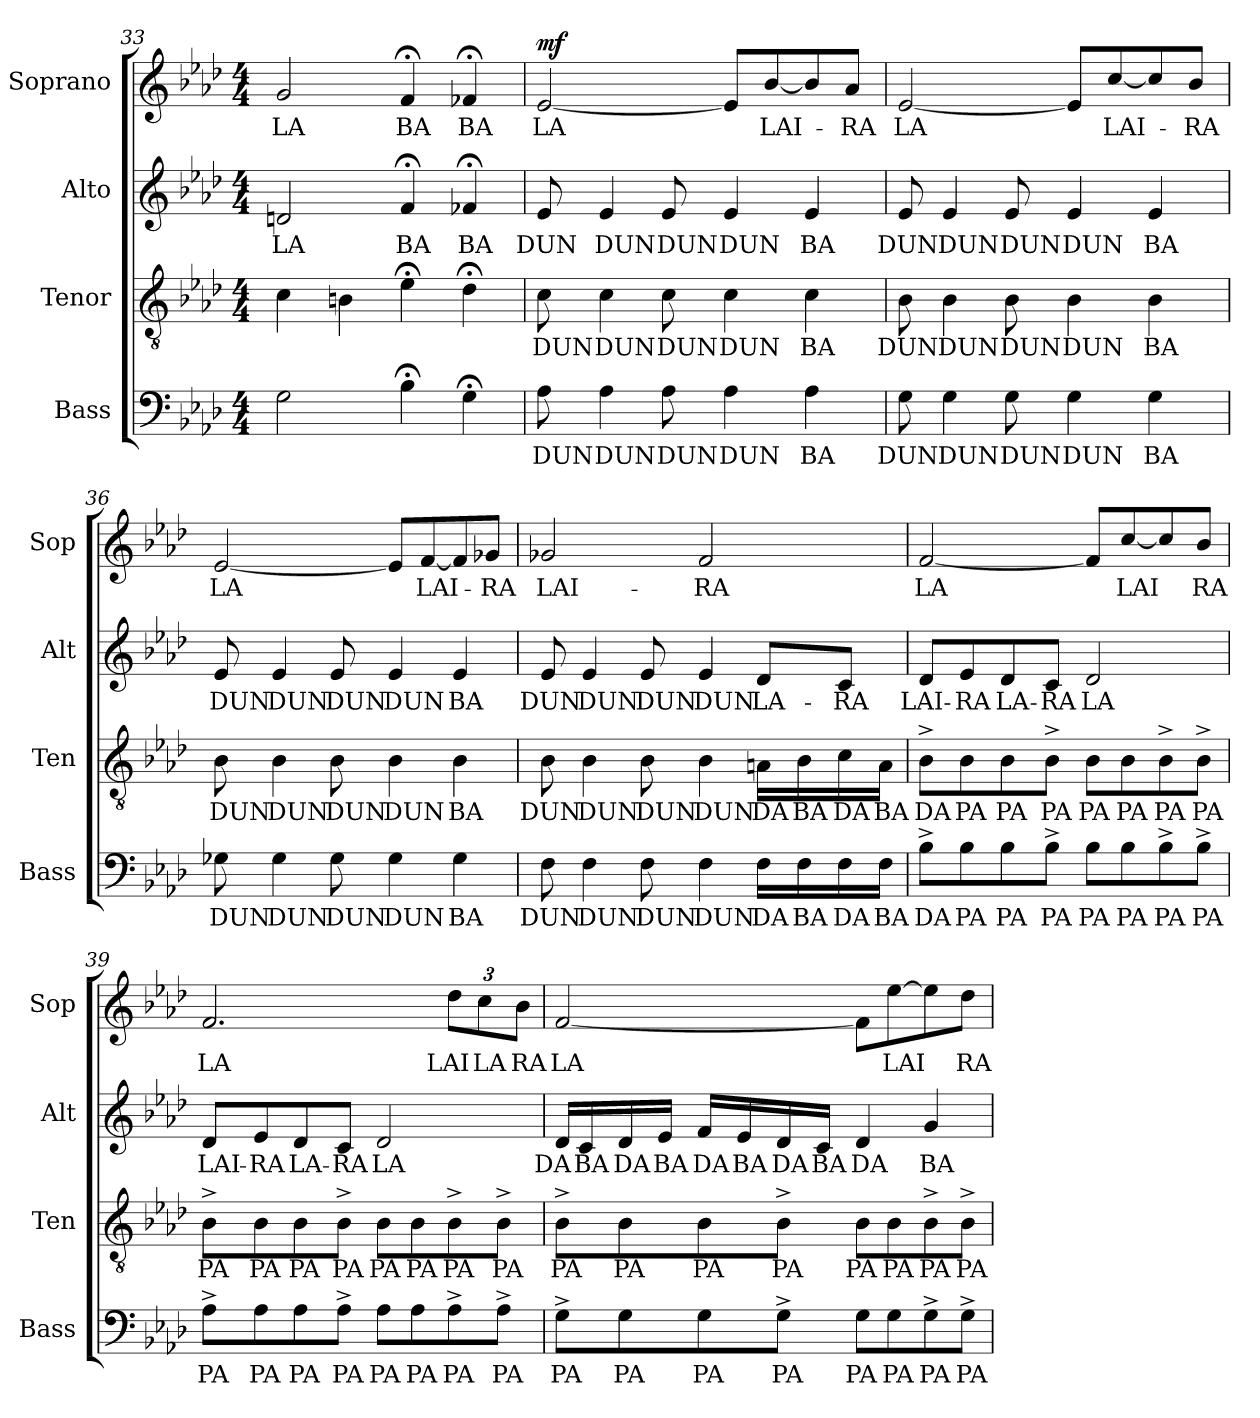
**kern	**text	**kern	**text	**kern	**text	**kern	**text	**dynam
*part4	*part4	*part3	*part3	*part2	*part2	*part1	*part1	*part1
*staff4	*staff4	*staff3	*staff3	*staff2	*staff2	*staff1	*staff1	*staff1
*I"Bass	*	*I"Tenor	*	*I"Alto	*	*I"Soprano	*	*
*I'Bass	*	*I'Ten	*	*I'Alt	*	*I'Sop	*	*
*clefF4	*	*clefGv2	*	*clefG2	*	*clefG2	*	*
*k[b-e-a-d-]	*	*k[b-e-a-d-]	*	*k[b-e-a-d-]	*	*k[b-e-a-d-]	*	*
*M4/4	*	*M4/4	*	*M4/4	*	*M4/4	*	*
=33	=33	=33	=33	=33	=33	=33	=33	=33
!	!	!	!	!	!LO:LY:b	!	!LO:LY:b	!
2G\	.	4c\	.	2dn/	LA	2g/	LA	.
.	.	4Bn\	.	.	.	.	.	.
!	!	!	!	!	!LO:LY:b	!	!LO:LY:b	!
4B-;<\	.	4e-;<\	.	4f;</	BA	4f;</	BA	.
!	!	!	!	!	!LO:LY:b	!	!LO:LY:b	!
4G;<\	.	4d-;<\	.	4f-X;</	BA	4f-X;</	BA	.
=34	=34	=34	=34	=34	=34	=34	=34	=34
*	*	*	*	*	*	*MM100	*	*
!	!LO:LY:b	!	!LO:LY:b	!	!LO:LY:b	!	!LO:LY:b	!LO:DY:a
8A-\	DUN	8c\	DUN	8e-/	DUN	[2e-/	LA	mf
!	!LO:LY:b	!	!LO:LY:b	!	!LO:LY:b	!	!	!
4A-\	DUN	4c\	DUN	4e-/	DUN	.	.	.
!	!LO:LY:b	!	!LO:LY:b	!	!LO:LY:b	!	!	!
8A-\	DUN	8c\	DUN	8e-/	DUN	.	.	.
!	!LO:LY:b	!	!LO:LY:b	!	!LO:LY:b	!	!	!
4A-\	DUN	4c\	DUN	4e-/	DUN	8e-/L]	.	.
!	!	!	!	!	!	!	!LO:LY:b	!
.	.	.	.	.	.	[8b-/	LAI-	.
!	!LO:LY:b	!	!LO:LY:b	!	!LO:LY:b	!	!	!
4A-\	BA	4c\	BA	4e-/	BA	8b-/]	.	.
!	!	!	!	!	!	!	!LO:LY:b	!
.	.	.	.	.	.	8a-/J	-RA	.
!!LO:LB:g=z
=35	=35	=35	=35	=35	=35	=35	=35	=35
!	!LO:LY:b	!	!LO:LY:b	!	!LO:LY:b	!	!LO:LY:b	!
8G\	DUN	8B-\	DUN	8e-/	DUN	[2e-/	LA	.
!	!LO:LY:b	!	!LO:LY:b	!	!LO:LY:b	!	!	!
4G\	DUN	4B-\	DUN	4e-/	DUN	.	.	.
!	!LO:LY:b	!	!LO:LY:b	!	!LO:LY:b	!	!	!
8G\	DUN	8B-\	DUN	8e-/	DUN	.	.	.
!	!LO:LY:b	!	!LO:LY:b	!	!LO:LY:b	!	!	!
4G\	DUN	4B-\	DUN	4e-/	DUN	8e-/L]	.	.
!	!	!	!	!	!	!	!LO:LY:b	!
.	.	.	.	.	.	[8cc/	LAI-	.
!	!LO:LY:b	!	!LO:LY:b	!	!LO:LY:b	!	!	!
4G\	BA	4B-\	BA	4e-/	BA	8cc/]	.	.
!	!	!	!	!	!	!	!LO:LY:b	!
.	.	.	.	.	.	8b-/J	-RA	.
=36	=36	=36	=36	=36	=36	=36	=36	=36
!	!LO:LY:b	!	!LO:LY:b	!	!LO:LY:b	!	!LO:LY:b	!
8G-X\	DUN	8B-\	DUN	8e-/	DUN	[2e-/	LA	.
!	!LO:LY:b	!	!LO:LY:b	!	!LO:LY:b	!	!	!
4G-\	DUN	4B-\	DUN	4e-/	DUN	.	.	.
!	!LO:LY:b	!	!LO:LY:b	!	!LO:LY:b	!	!	!
8G-\	DUN	8B-\	DUN	8e-/	DUN	.	.	.
!	!LO:LY:b	!	!LO:LY:b	!	!LO:LY:b	!	!	!
4G-\	DUN	4B-\	DUN	4e-/	DUN	8e-/L]	.	.
!	!	!	!	!	!	!	!LO:LY:b	!
.	.	.	.	.	.	[8f/	LAI-	.
!	!LO:LY:b	!	!LO:LY:b	!	!LO:LY:b	!	!	!
4G-\	BA	4B-\	BA	4e-/	BA	8f/]	.	.
!	!	!	!	!	!	!	!LO:LY:b	!
.	.	.	.	.	.	8g-X/J	-RA	.
=37	=37	=37	=37	=37	=37	=37	=37	=37
!	!LO:LY:b	!	!LO:LY:b	!	!LO:LY:b	!	!LO:LY:b	!
8F\	DUN	8B-\	DUN	8e-/	DUN	2g-X/	LAI-	.
!	!LO:LY:b	!	!LO:LY:b	!	!LO:LY:b	!	!	!
4F\	DUN	4B-\	DUN	4e-/	DUN	.	.	.
!	!LO:LY:b	!	!LO:LY:b	!	!LO:LY:b	!	!	!
8F\	DUN	8B-\	DUN	8e-/	DUN	.	.	.
!	!LO:LY:b	!	!LO:LY:b	!	!LO:LY:b	!	!LO:LY:b	!
4F\	DUN	4B-\	DUN	4e-/	DUN	2f/	-RA	.
!	!LO:LY:b	!	!LO:LY:b	!	!LO:LY:b	!	!	!
16F\LL	DA	16An\LL	DA	8d-/L	LA-	.	.	.
!	!LO:LY:b	!	!LO:LY:b	!	!	!	!	!
16F\	BA	16B-\	BA	.	.	.	.	.
!	!LO:LY:b	!	!LO:LY:b	!	!LO:LY:b	!	!	!
16F\	DA	16c\	DA	8c/J	-RA	.	.	.
!	!LO:LY:b	!	!LO:LY:b	!	!	!	!	!
16F\JJ	BA	16A\JJ	BA	.	.	.	.	.
=38	=38	=38	=38	=38	=38	=38	=38	=38
!	!LO:LY:b	!	!LO:LY:b	!	!LO:LY:b	!	!LO:LY:b	!
8B-^\L	DA	8B-^\L	DA	8d-/L	LAI-	[2f/	LA	.
!	!LO:LY:b	!	!LO:LY:b	!	!LO:LY:b	!	!	!
8B-\	PA	8B-\	PA	8e-/	-RA	.	.	.
!	!LO:LY:b	!	!LO:LY:b	!	!LO:LY:b	!	!	!
8B-\	PA	8B-\	PA	8d-/	LA-	.	.	.
!	!LO:LY:b	!	!LO:LY:b	!	!LO:LY:b	!	!	!
8B-^\J	PA	8B-^\J	PA	8c/J	-RA	.	.	.
!	!LO:LY:b	!	!LO:LY:b	!	!LO:LY:b	!	!	!
8B-\L	PA	8B-\L	PA	2d-/	LA	8f/L]	.	.
!	!LO:LY:b	!	!LO:LY:b	!	!	!	!LO:LY:b	!
8B-\	PA	8B-\	PA	.	.	[8cc/	LAI	.
!	!LO:LY:b	!	!LO:LY:b	!	!	!	!	!
8B-^\	PA	8B-^\	PA	.	.	8cc/]	.	.
!	!LO:LY:b	!	!LO:LY:b	!	!	!	!LO:LY:b	!
8B-^\J	PA	8B-^\J	PA	.	.	8b-/J	RA	.
=39	=39	=39	=39	=39	=39	=39	=39	=39
!	!LO:LY:b	!	!LO:LY:b	!	!LO:LY:b	!	!LO:LY:b	!
8A-^\L	PA	8B-^\L	PA	8d-/L	LAI-	2.f/	LA	.
!	!LO:LY:b	!	!LO:LY:b	!	!LO:LY:b	!	!	!
8A-\	PA	8B-\	PA	8e-/	-RA	.	.	.
!	!LO:LY:b	!	!LO:LY:b	!	!LO:LY:b	!	!	!
8A-\	PA	8B-\	PA	8d-/	LA-	.	.	.
!	!LO:LY:b	!	!LO:LY:b	!	!LO:LY:b	!	!	!
8A-^\J	PA	8B-^\J	PA	8c/J	-RA	.	.	.
!	!LO:LY:b	!	!LO:LY:b	!	!LO:LY:b	!	!	!
8A-\L	PA	8B-\L	PA	2d-/	LA	.	.	.
!	!LO:LY:b	!	!LO:LY:b	!	!	!	!	!
8A-\	PA	8B-\	PA	.	.	.	.	.
!	!LO:LY:b	!	!LO:LY:b	!	!	!	!	!
*	*	*	*	*	*	*Xbrackettup	*	*
!	!	!	!	!	!	!	!LO:LY:b	!
8A-^\	PA	8B-^\	PA	.	.	12dd-\L	LAI	.
!	!	!	!	!	!	!	!LO:LY:b	!
.	.	.	.	.	.	12cc\	LA	.
!	!LO:LY:b	!	!LO:LY:b	!	!	!	!	!
8A-^\J	PA	8B-^\J	PA	.	.	.	.	.
!	!	!	!	!	!	!	!LO:LY:b	!
.	.	.	.	.	.	12b-\J	RA	.
!!LO:LB:g=z
=40	=40	=40	=40	=40	=40	=40	=40	=40
!	!LO:LY:b	!	!LO:LY:b	!	!LO:LY:b	!	!LO:LY:b	!
8G^\L	PA	8B-^\L	PA	16d-/LL	DA	[2f/	LA	.
!	!	!	!	!	!LO:LY:b	!	!	!
.	.	.	.	16c/	BA	.	.	.
!	!LO:LY:b	!	!LO:LY:b	!	!LO:LY:b	!	!	!
8G\	PA	8B-\	PA	16d-/	DA	.	.	.
!	!	!	!	!	!LO:LY:b	!	!	!
.	.	.	.	16e-/JJ	BA	.	.	.
!	!LO:LY:b	!	!LO:LY:b	!	!LO:LY:b	!	!	!
8G\	PA	8B-\	PA	16f/LL	DA	.	.	.
!	!	!	!	!	!LO:LY:b	!	!	!
.	.	.	.	16e-/	BA	.	.	.
!	!LO:LY:b	!	!LO:LY:b	!	!LO:LY:b	!	!	!
8G^\J	PA	8B-^\J	PA	16d-/	DA	.	.	.
!	!	!	!	!	!LO:LY:b	!	!	!
.	.	.	.	16c/JJ	BA	.	.	.
!	!LO:LY:b	!	!LO:LY:b	!	!LO:LY:b	!	!	!
8G\L	PA	8B-\L	PA	4d-/	DA	8f\L]	.	.
!	!LO:LY:b	!	!LO:LY:b	!	!	!	!LO:LY:b	!
8G\	PA	8B-\	PA	.	.	[8ee-\	-LAI	.
!	!LO:LY:b	!	!LO:LY:b	!	!LO:LY:b	!	!	!
8G^\	PA	8B-^\	PA	4g/	BA	8ee-\]	.	.
!	!LO:LY:b	!	!LO:LY:b	!	!	!	!LO:LY:b	!
8G^\J	PA	8B-^\J	PA	.	.	8dd-\J	RA	.
=	=	=	=	=	=	=	=	=
*-	*-	*-	*-	*-	*-	*-	*-	*-
